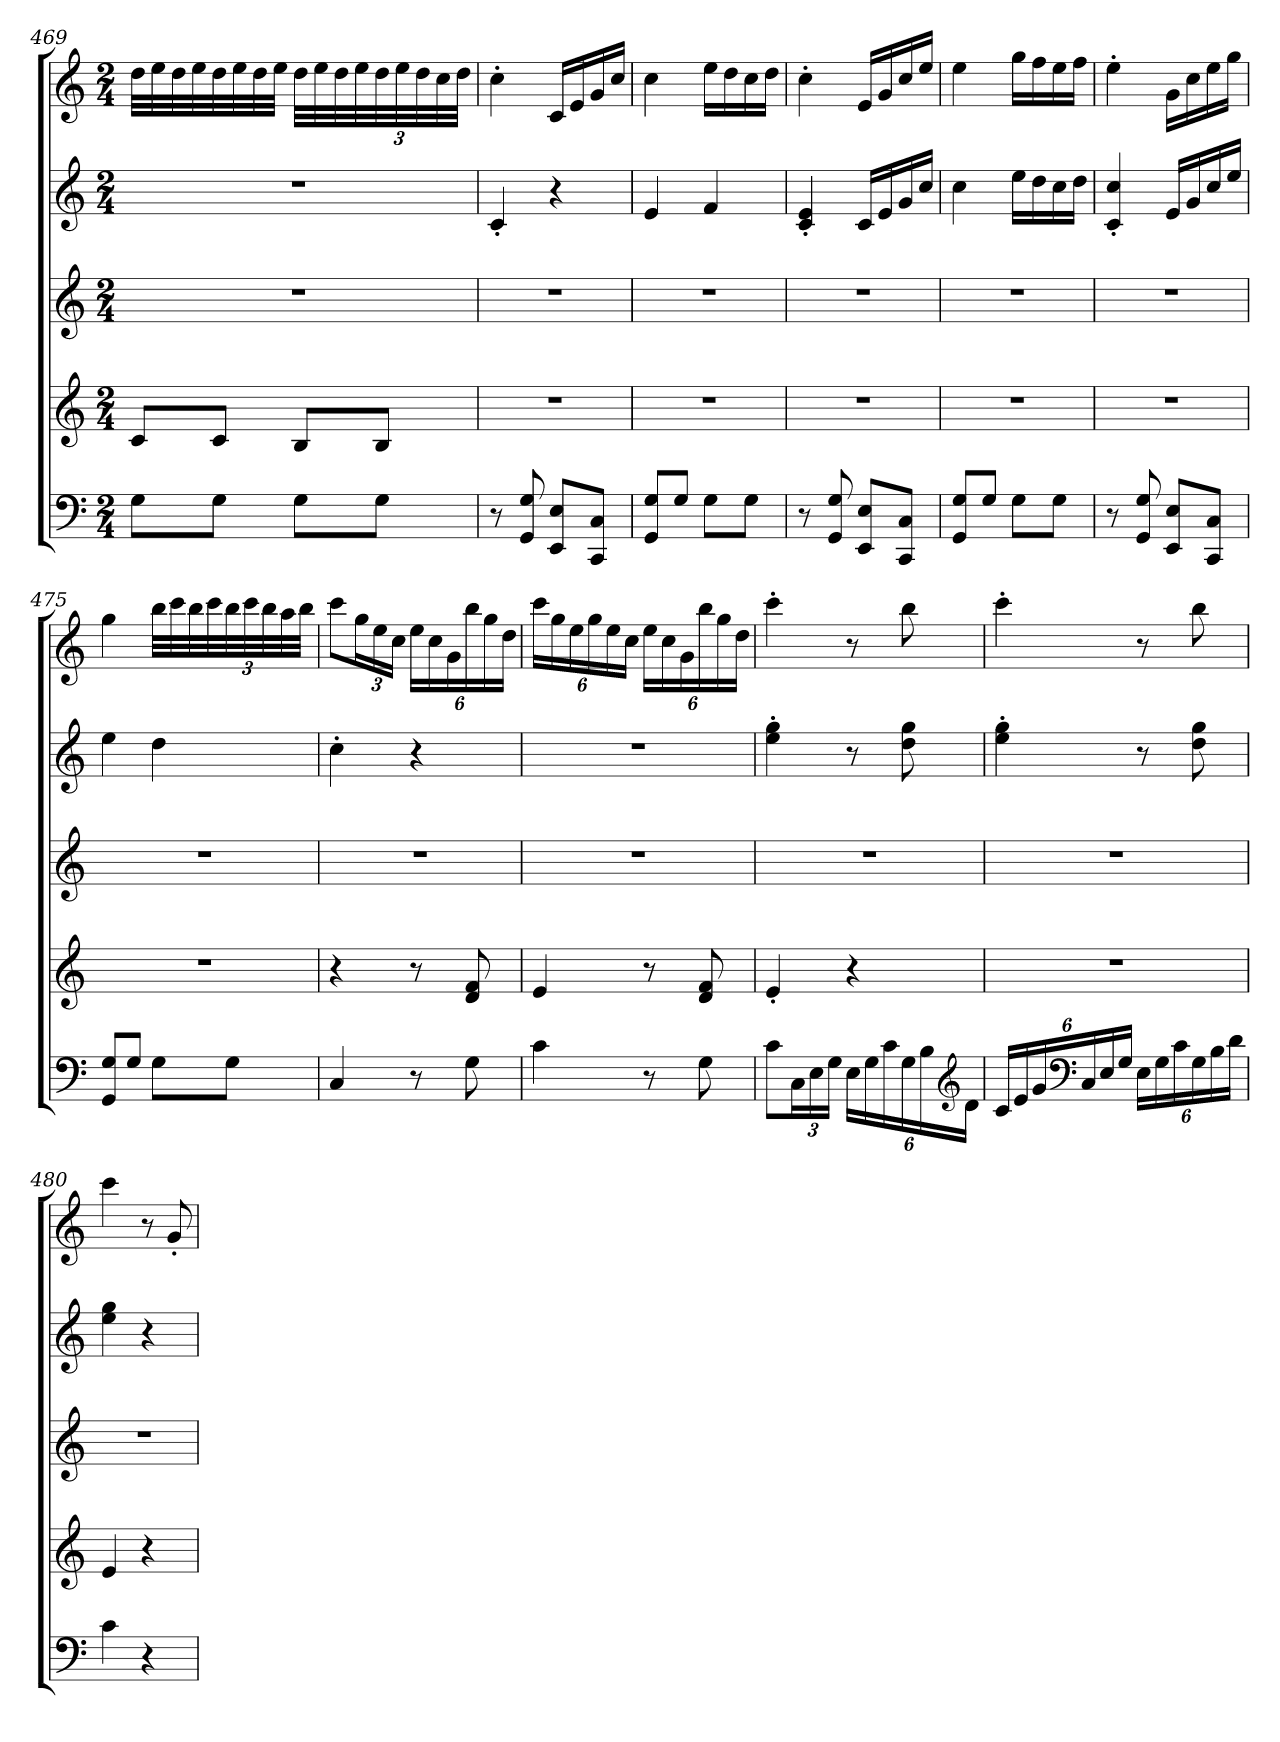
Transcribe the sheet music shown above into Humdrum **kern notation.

**kern	**kern	**kern	**kern	**kern
*part5	*part4	*part3	*part2	*part1
*staff5	*staff4	*staff3	*staff2	*staff1
!!LO:LB:g=z
*clefF4	*clefG2	*clefG2	*clefG2	*clefG2
*k[]	*k[]	*k[]	*k[]	*k[]
*M2/4	*M2/4	*M2/4	*M2/4	*M2/4
*MM96	*MM96	*MM96	*MM96	*MM96
=469	=469	=469	=469	=469
8G\L	8c/L	2r	2r	32dd\LLL
.	.	.	.	32ee\
.	.	.	.	32dd\
.	.	.	.	32ee\
8G\J	8c/J	.	.	32dd\
.	.	.	.	32ee\
.	.	.	.	32dd\
.	.	.	.	32ee\JJJ
8G\L	8B/L	.	.	32dd\LLL
.	.	.	.	32ee\
.	.	.	.	32dd\
.	.	.	.	32ee\
*	*	*	*	*Xbrackettup
8G\J	8B/J	.	.	48dd\
.	.	.	.	48ee\
.	.	.	.	48dd\
.	.	.	.	32cc\
.	.	.	.	32dd\JJJ
=470	=470	=470	=470	=470
*	*	*	*	*MM98
8r	2r	2r	4c'/	4cc'\
8GG/ 8G/	.	.	.	.
8EE/ 8E/L	.	.	4r	16c/LL
.	.	.	.	16e/
8CC/ 8C/J	.	.	.	16g/
.	.	.	.	16cc/JJ
=471	=471	=471	=471	=471
8GG/ 8G/L	2r	2r	4e/	4cc\
8G/J	.	.	.	.
8G\L	.	.	4f/	16ee\LL
.	.	.	.	16dd\
8G\J	.	.	.	16cc\
.	.	.	.	16dd\JJ
=472	=472	=472	=472	=472
8r	2r	2r	4c/' 4e/'	4cc'\
8GG/ 8G/	.	.	.	.
8EE/ 8E/L	.	.	16c/LL	16e/LL
.	.	.	16e/	16g/
8CC/ 8C/J	.	.	16g/	16cc/
.	.	.	16cc/JJ	16ee/JJ
=473	=473	=473	=473	=473
8GG/ 8G/L	2r	2r	4cc\	4ee\
8G/J	.	.	.	.
8G\L	.	.	16ee\LL	16gg\LL
.	.	.	16dd\	16ff\
8G\J	.	.	16cc\	16ee\
.	.	.	16dd\JJ	16ff\JJ
!!LO:PB:g=z
=474	=474	=474	=474	=474
8r	2r	2r	4c/' 4cc/'	4ee'\
8GG/ 8G/	.	.	.	.
8EE/ 8E/L	.	.	16e/LL	16g\LL
.	.	.	16g/	16cc\
8CC/ 8C/J	.	.	16cc/	16ee\
.	.	.	16ee/JJ	16gg\JJ
=475	=475	=475	=475	=475
8GG/ 8G/L	2r	2r	4ee\	4gg\
8G/J	.	.	.	.
*	*	*	*	*MM99
8G\L	.	.	4dd\	32bb\LLL
.	.	.	.	32ccc\
.	.	.	.	32bb\
.	.	.	.	32ccc\
8G\J	.	.	.	48bb\
.	.	.	.	48ccc\
.	.	.	.	48bb\
.	.	.	.	32aa\
.	.	.	.	32bb\JJJ
=476	=476	=476	=476	=476
*	*	*	*	*MM98
4C/	4r	2r	4cc'\	8ccc\L
.	.	.	.	24gg\L
.	.	.	.	24ee\
.	.	.	.	24cc\JJ
8r	8r	.	4r	24ee\LL
.	.	.	.	24cc\
.	.	.	.	24g\
8G\	8d/ 8f/	.	.	24bb\
.	.	.	.	24gg\
.	.	.	.	24dd\JJ
=477	=477	=477	=477	=477
4c\	4e/	2r	2r	24ccc\LL
.	.	.	.	24gg\
.	.	.	.	24ee\
.	.	.	.	24gg\
.	.	.	.	24ee\
.	.	.	.	24cc\JJ
8r	8r	.	.	24ee\LL
.	.	.	.	24cc\
.	.	.	.	24g\
8G\	8d/ 8f/	.	.	24bb\
.	.	.	.	24gg\
.	.	.	.	24dd\JJ
!!LO:LB:g=z
=478	=478	=478	=478	=478
*	*	*	*	*MM98
8c\L	4e'/	2r	4ee\' 4gg\'	4ccc'\
*Xbrackettup	*	*	*	*
24C\L	.	.	.	.
24E\	.	.	.	.
24G\JJ	.	.	.	.
24E\LL	4r	.	8r	8r
24G\	.	.	.	.
24c\	.	.	.	.
24G\	.	.	8dd\ 8gg\	8bb\
24B\	.	.	.	.
*clefG2	*	*	*	*
24d\JJ	.	.	.	.
=479	=479	=479	=479	=479
*	*	*	*	*MM98
24c/LL	2r	2r	4ee\' 4gg\'	4ccc'\
24e/	.	.	.	.
24g/	.	.	.	.
*clefF4	*	*	*	*
24C/	.	.	.	.
24E/	.	.	.	.
24G/JJ	.	.	.	.
24E\LL	.	.	8r	8r
24G\	.	.	.	.
24c\	.	.	.	.
24G\	.	.	8dd\ 8gg\	8bb\
24B\	.	.	.	.
24d\JJ	.	.	.	.
=480	=480	=480	=480	=480
*	*	*	*	*MM85
4c\	4e/	2r	4ee\ 4gg\	4ccc\
4r	4r	.	4r	8r
*	*	*	*	*MM94
.	.	.	.	8g'/
=	=	=	=	=
*-	*-	*-	*-	*-
